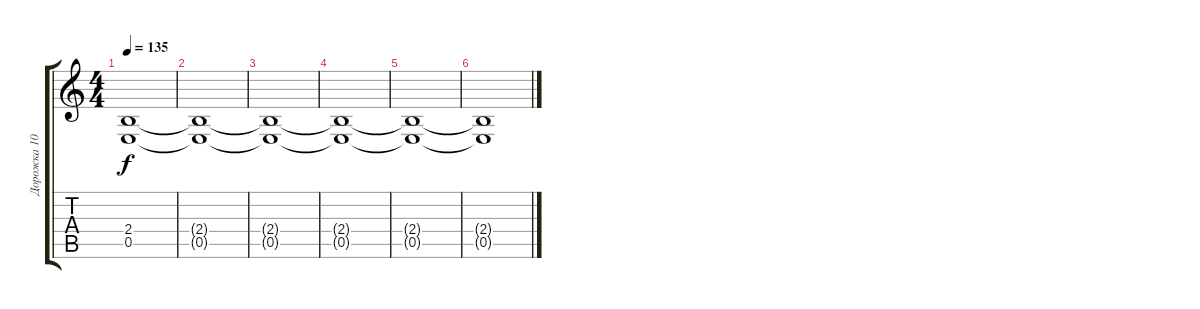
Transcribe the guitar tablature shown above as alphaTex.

\track ("Дорожка 10" "Дорожка 10") {instrument overdrivenguitar}
\staff {score tabs}
\tuning (B3 Gb3 D3 A2 E2 B1) {hide}
\ts (4 4)
\tempo 135
\clef g2
\ks c
(2.4{t} 0.5{t}).1{dy f} |
(2.4{t} 0.5{t}).1 |
(2.4{t} 0.5{t}).1 |
(2.4{t} 0.5{t}).1 |
(2.4{t} 0.5{t}).1 |
(2.4{t} 0.5{t}).1
